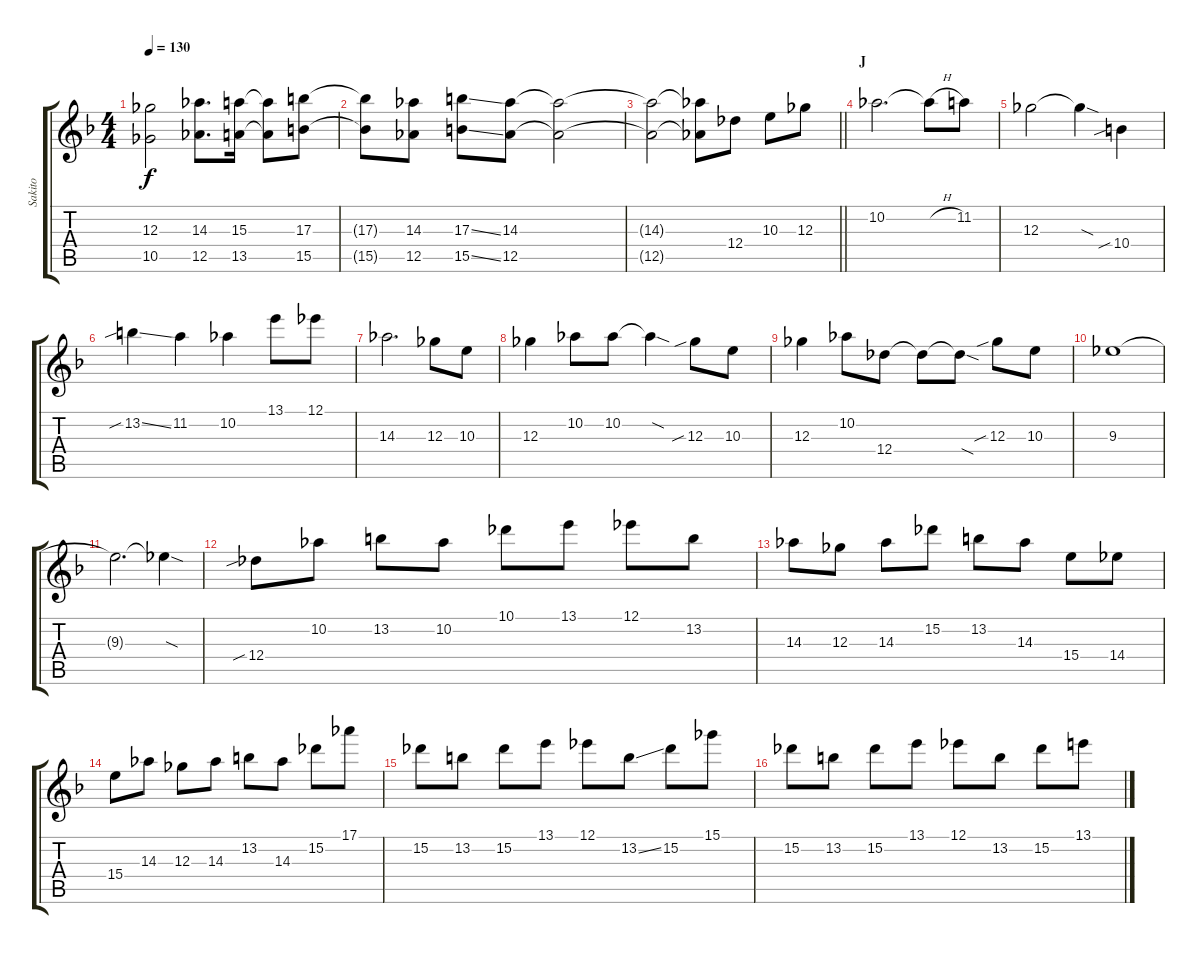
\track ("Sakito" "Sakito") {instrument distortionguitar}
\staff {score tabs}
\tuning (Eb4 Bb3 Gb3 Db3 Ab2 Eb2) {hide}
\ts (4 4)
\tempo 130
\clef g2
\ks f
(12.3 10.5).2{dy f} (14.3 12.5).8{d} (15.3 13.5).16 (15.3{t} 13.5{t}).8 (17.3 15.5).8 |
(17.3{t} 15.5{t}).8 (14.3 12.5).8 (17.3{ss} 15.5{ss}).8 (14.3 12.5).8 (14.3{t} 12.5{t}).2 |
\barLineRight lightlight
(14.3{t} 12.5{t}).2 (14.3{t} 12.5{t}).8 12.4.8 10.3.8 12.3.8 |
\section ("" "J")
10.2.2{d volume 10} 10.2{h t}.8 11.2.8 |
12.3.2 12.3{sod t}.4 10.4{sib}.4 |
13.2{sib ss}.4 11.2.4 10.2.4 13.1.8 12.1.8 |
14.3.2{d} 12.3.8 10.3.8 |
12.3.4 10.2.8{volume 7} 10.2.8 10.2{sod t}.4 12.3{sib}.8 10.3.8 |
12.3.4 10.2.8 12.4.8 12.4{t}.8 12.4{sod t}.8 12.3{sib}.8 10.3.8 |
9.3.1 |
9.3{t}.2{d} 9.3{sod t}.4 |
12.4{sib}.8 10.2.8 13.2.8 10.2.8{volume 3} 10.1.8 13.1.8 12.1.8 13.2.8 |
14.3.8 12.3.8 14.3.8 15.2.8 13.2.8 14.3.8 15.4.8 14.4.8 |
15.4.8 14.3.8 12.3.8 14.3.8 13.2.8 14.3.8 15.2.8 17.1.8 |
15.2.8 13.2.8 15.2.8 13.1.8 12.1.8 13.2{ss}.8 15.2.8 15.1.8 |
15.2.8 13.2.8 15.2.8 13.1.8 12.1.8 13.2.8 15.2.8 13.1.8
